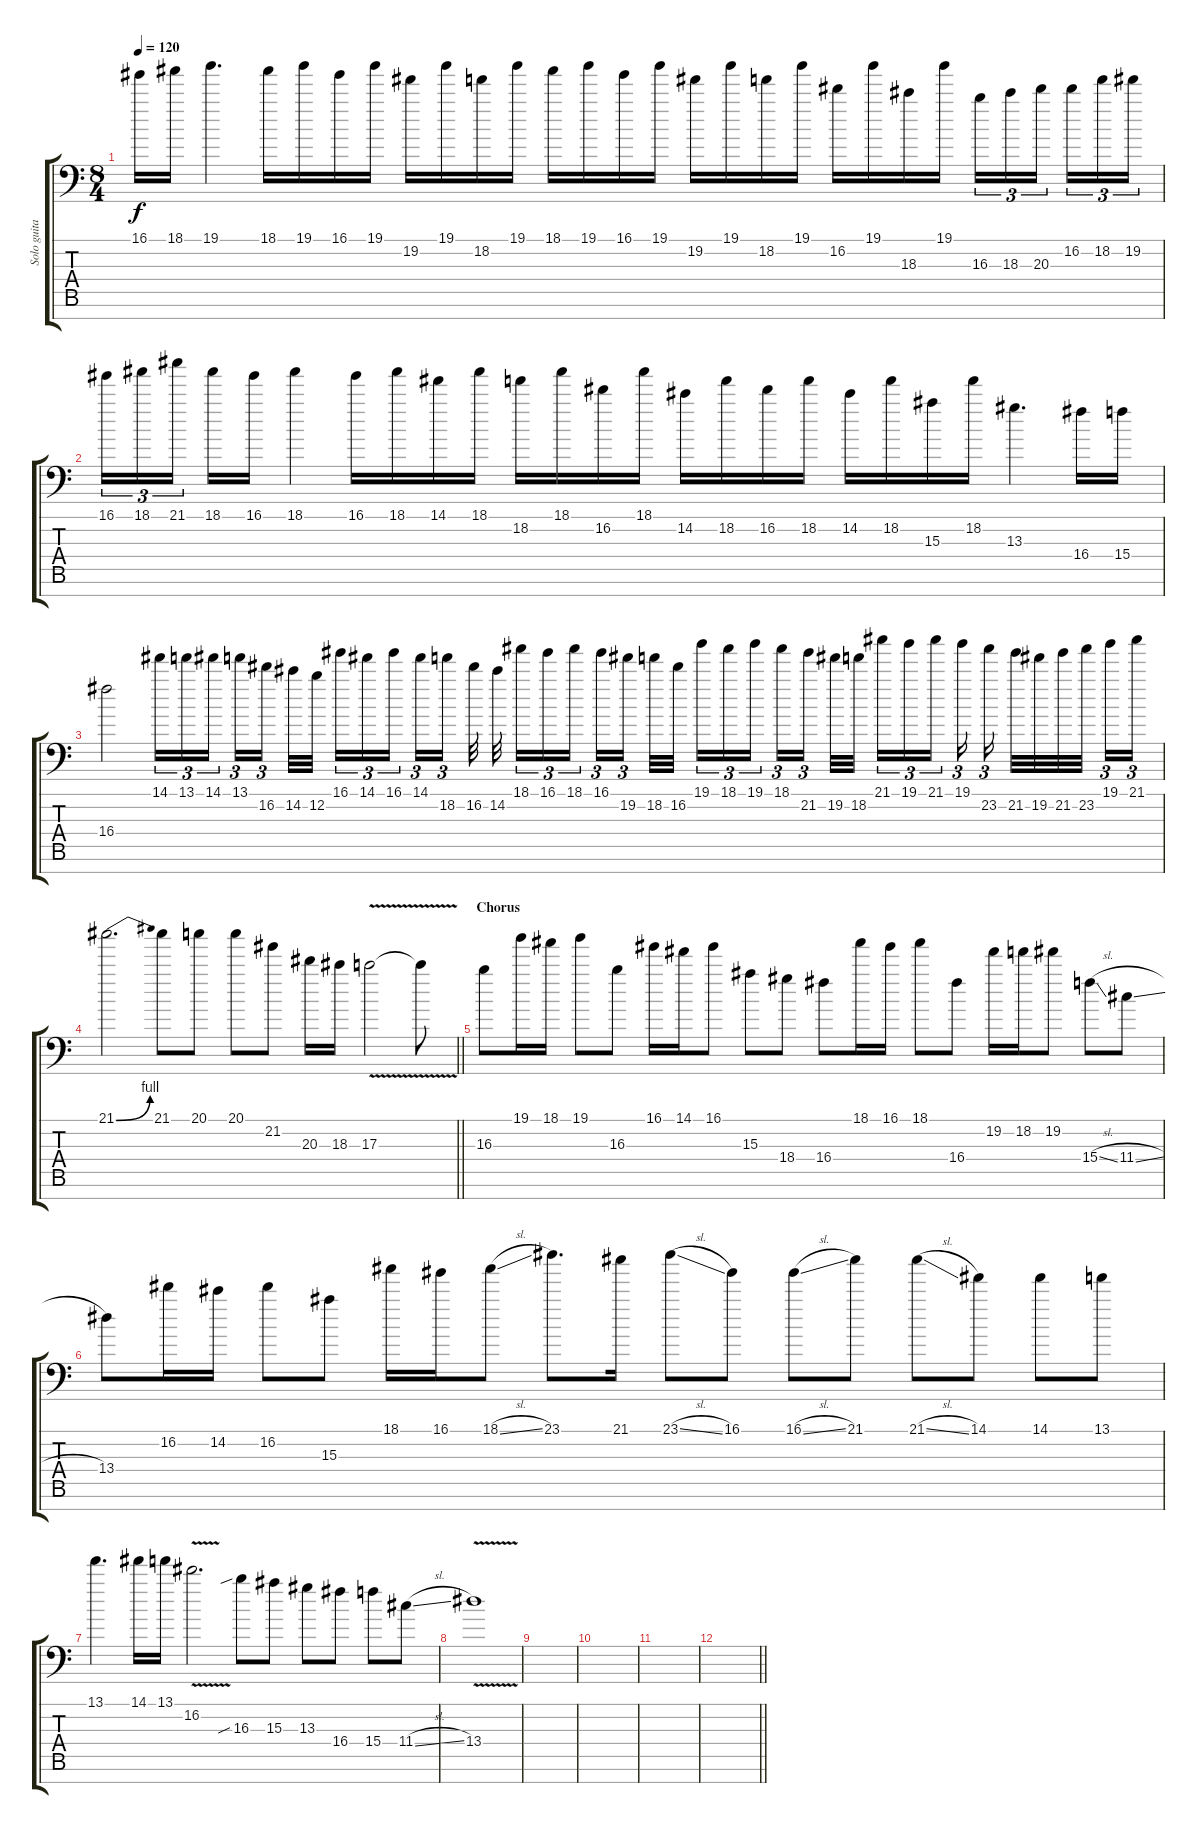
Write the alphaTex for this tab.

\track ("Solo guitar" "Solo guita") {instrument distortionguitar}
\staff {score tabs}
\tuning (E4 B3 G3 D3 A2 E2 C-1) {hide}
\ts (8 4)
\tempo 120
\clef f4
\ks c
16.1.16{dy f} 18.1.16 19.1.4{d} 18.1.16 19.1.16 16.1.16 19.1.16 19.2.16 19.1.16 18.2.16 19.1.16 18.1.16 19.1.16 16.1.16 19.1.16 19.2.16 19.1.16 18.2.16 19.1.16 16.2.16 19.1.16 18.3.16 19.1.16 16.3.16{tu (3 2)} 18.3.16{tu (3 2)} 20.3.16{tu (3 2) beam splitsecondary} 16.2.16{tu (3 2)} 18.2.16{tu (3 2)} 19.2.16{tu (3 2)} |
16.1.16{tu (3 2)} 18.1.16{tu (3 2)} 21.1.16{tu (3 2) beam splitsecondary} 18.1.16 16.1.16 18.1.4 16.1.16 18.1.16 14.1.16 18.1.16 18.2.16 18.1.16 16.2.16 18.1.16 14.2.16 18.2.16 16.2.16 18.2.16 14.2.16 18.2.16 15.3.16 18.2.16 13.3.4{d} 16.4.16 15.4.16 |
16.4.2 14.1.16{tu (3 2)} 13.1.16{tu (3 2)} 14.1.16{tu (3 2) beam splitsecondary} 13.1.16{tu (3 2)} 16.2.16{tu (3 2) beam splitsecondary} 14.2.32 12.2.32 16.1.16{tu (3 2)} 14.1.16{tu (3 2)} 16.1.16{tu (3 2) beam splitsecondary} 14.1.16{tu (3 2)} 18.2.16{tu (3 2) beam splitsecondary} 16.2.32 14.2.32{beam splitsecondary} 18.1.16{tu (3 2)} 16.1.16{tu (3 2)} 18.1.16{tu (3 2) beam splitsecondary} 16.1.16{tu (3 2)} 19.2.16{tu (3 2)} 18.2.32 16.2.32{beam splitsecondary} 19.1.16{tu (3 2)} 18.1.16{tu (3 2)} 19.1.16{tu (3 2) beam splitsecondary} 18.1.16{tu (3 2)} 21.2.16{tu (3 2)} 19.2.32 18.2.32{beam splitsecondary} 21.1.16{tu (3 2)} 19.1.16{tu (3 2)} 21.1.16{tu (3 2) beam splitsecondary} 19.1.16{tu (3 2)} 23.2.16{tu (3 2) beam splitsecondary} 21.2.32 19.2.32 21.2.32 23.2.32{beam splitsecondary} 19.1.16{tu (3 2)} 21.1.16{tu (3 2)} |
\barLineRight lightlight
21.1{be (bend 0 0 60 4)}.2{d} 21.1.8 20.1.8 20.1.8 21.2.8 20.3.16 18.3.16 17.3{v}.2 17.3{t}.8 |
\section ("" "Chorus")
16.3.8 19.1.16 18.1.16 19.1.8 16.3.8 16.1.16 14.1.16 16.1.8 15.3.8 18.4.8 16.4.8 18.1.16 16.1.16 18.1.8 16.4.8 19.2.16 18.2.16 19.2.8 15.4{sl}.8 11.4{sl}.8 |
13.4.8 16.2.16 14.2.16 16.2.8 15.3.8 18.1.16 16.1.16 18.1{sl}.8 23.1.8{d} 21.1.16 23.1{sl}.8 16.1.8 16.1{sl}.8 21.1.8 21.1{sl}.8 14.1.8 14.1.8 13.1.8 |
13.1.4{d} 14.1.16 13.1.16 16.2{v}.2{d} 16.3{sib}.8 15.3.8 13.3.8 16.4.8 15.4.8 11.4{sl}.8 |
13.4{v}.1 |
|
|
|
\barLineRight lightlight
